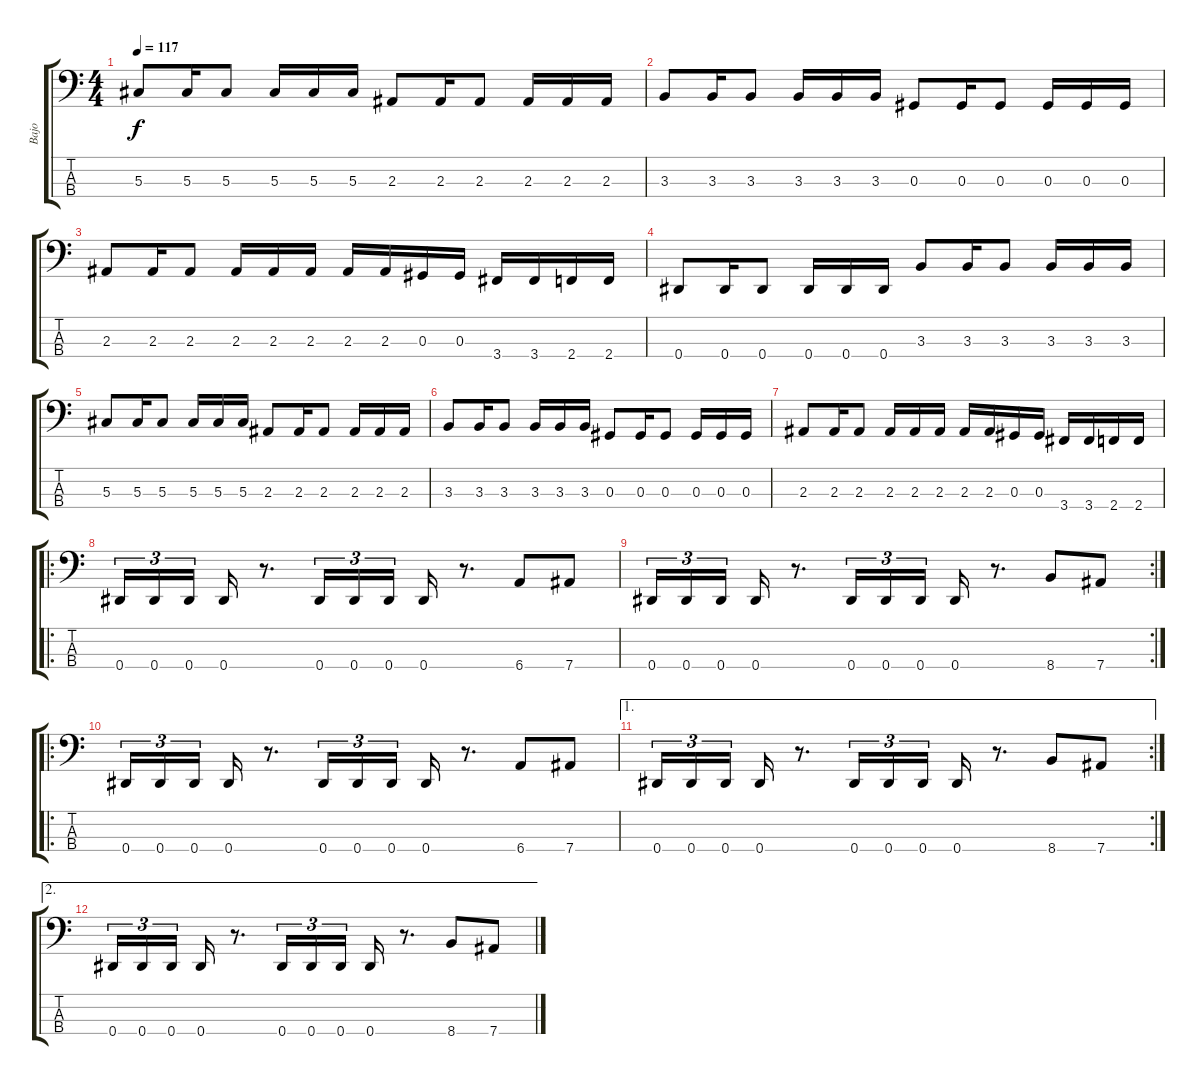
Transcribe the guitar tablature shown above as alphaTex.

\track ("Bajo" "Bajo") {instrument electricbassfinger}
\staff {score tabs}
\tuning (Gb2 Db2 Ab1 Eb1) {hide}
\ts (4 4)
\tempo 117
\clef f4
\ks c
5.3.8{dy f} 5.3.16 5.3.8 5.3.16 5.3.16 5.3.16 2.3.8 2.3.16 2.3.8 2.3.16 2.3.16 2.3.16 |
3.3.8 3.3.16 3.3.8 3.3.16 3.3.16 3.3.16 0.3.8 0.3.16 0.3.8 0.3.16 0.3.16 0.3.16 |
2.3.8 2.3.16 2.3.8 2.3.16 2.3.16 2.3.16 2.3.16 2.3.16 0.3.16 0.3.16 3.4.16 3.4.16 2.4.16 2.4.16 |
0.4.8 0.4.16 0.4.8 0.4.16 0.4.16 0.4.16 3.3.8 3.3.16 3.3.8 3.3.16 3.3.16 3.3.16 |
5.3.8 5.3.16 5.3.8 5.3.16 5.3.16 5.3.16 2.3.8 2.3.16 2.3.8 2.3.16 2.3.16 2.3.16 |
3.3.8 3.3.16 3.3.8 3.3.16 3.3.16 3.3.16 0.3.8 0.3.16 0.3.8 0.3.16 0.3.16 0.3.16 |
2.3.8 2.3.16 2.3.8 2.3.16 2.3.16 2.3.16 2.3.16 2.3.16 0.3.16 0.3.16 3.4.16 3.4.16 2.4.16 2.4.16 |
\ro
0.4.16{tu (3 2)} 0.4.16{tu (3 2)} 0.4.16{tu (3 2)} 0.4.16 r.8{d} 0.4.16{tu (3 2)} 0.4.16{tu (3 2)} 0.4.16{tu (3 2)} 0.4.16 r.8{d} 6.4.8 7.4.8 |
\rc 2
0.4.16{tu (3 2)} 0.4.16{tu (3 2)} 0.4.16{tu (3 2)} 0.4.16 r.8{d} 0.4.16{tu (3 2)} 0.4.16{tu (3 2)} 0.4.16{tu (3 2)} 0.4.16 r.8{d} 8.4.8 7.4.8 |
\ro
0.4.16{tu (3 2)} 0.4.16{tu (3 2)} 0.4.16{tu (3 2)} 0.4.16 r.8{d} 0.4.16{tu (3 2)} 0.4.16{tu (3 2)} 0.4.16{tu (3 2)} 0.4.16 r.8{d} 6.4.8 7.4.8 |
\ae 1
\rc 2
0.4.16{tu (3 2)} 0.4.16{tu (3 2)} 0.4.16{tu (3 2)} 0.4.16 r.8{d} 0.4.16{tu (3 2)} 0.4.16{tu (3 2)} 0.4.16{tu (3 2)} 0.4.16 r.8{d} 8.4.8 7.4.8 |
\ae 2
0.4.16{tu (3 2)} 0.4.16{tu (3 2)} 0.4.16{tu (3 2)} 0.4.16 r.8{d} 0.4.16{tu (3 2)} 0.4.16{tu (3 2)} 0.4.16{tu (3 2)} 0.4.16 r.8{d} 8.4.8 7.4.8
